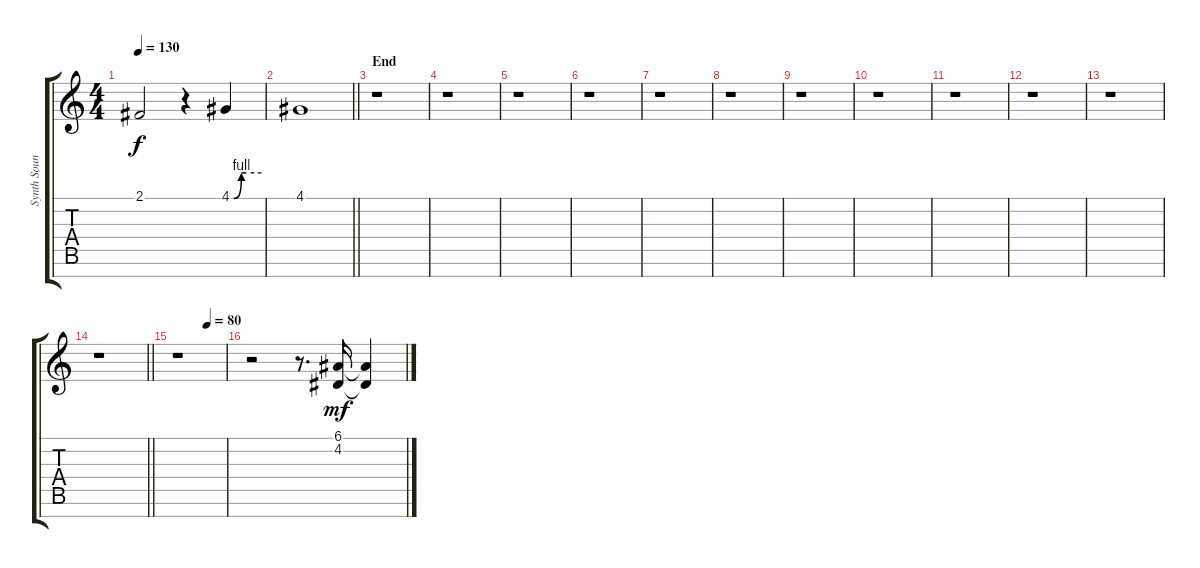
\track ("Synth Sound" "Synth Soun") {instrument lead1square}
\staff {score tabs}
\tuning (E4 B3 G3 D3 A2 E2 B1) {hide}
\ts (4 4)
\tempo 130
\clef g2
\ks c
2.1.2{dy f} r.4 4.1{be (custom 0 0 5 0 20 4 30 4 60 4)}.4 |
\barLineRight lightlight
4.1.1{volume 5} |
\section ("" "End")
r.1 |
r.1 |
r.1 |
r.1 |
r.1 |
r.1 |
r.1 |
r.1 |
r.1 |
r.1 |
r.1 |
\barLineRight lightlight
r.1 |
\tempo (80 0.625)
r.1 |
r.2 r.8{d volume 10 instrument pad5bowed} (6.1 4.2).16{dy mf} (6.1{t} 4.2{t}).4
